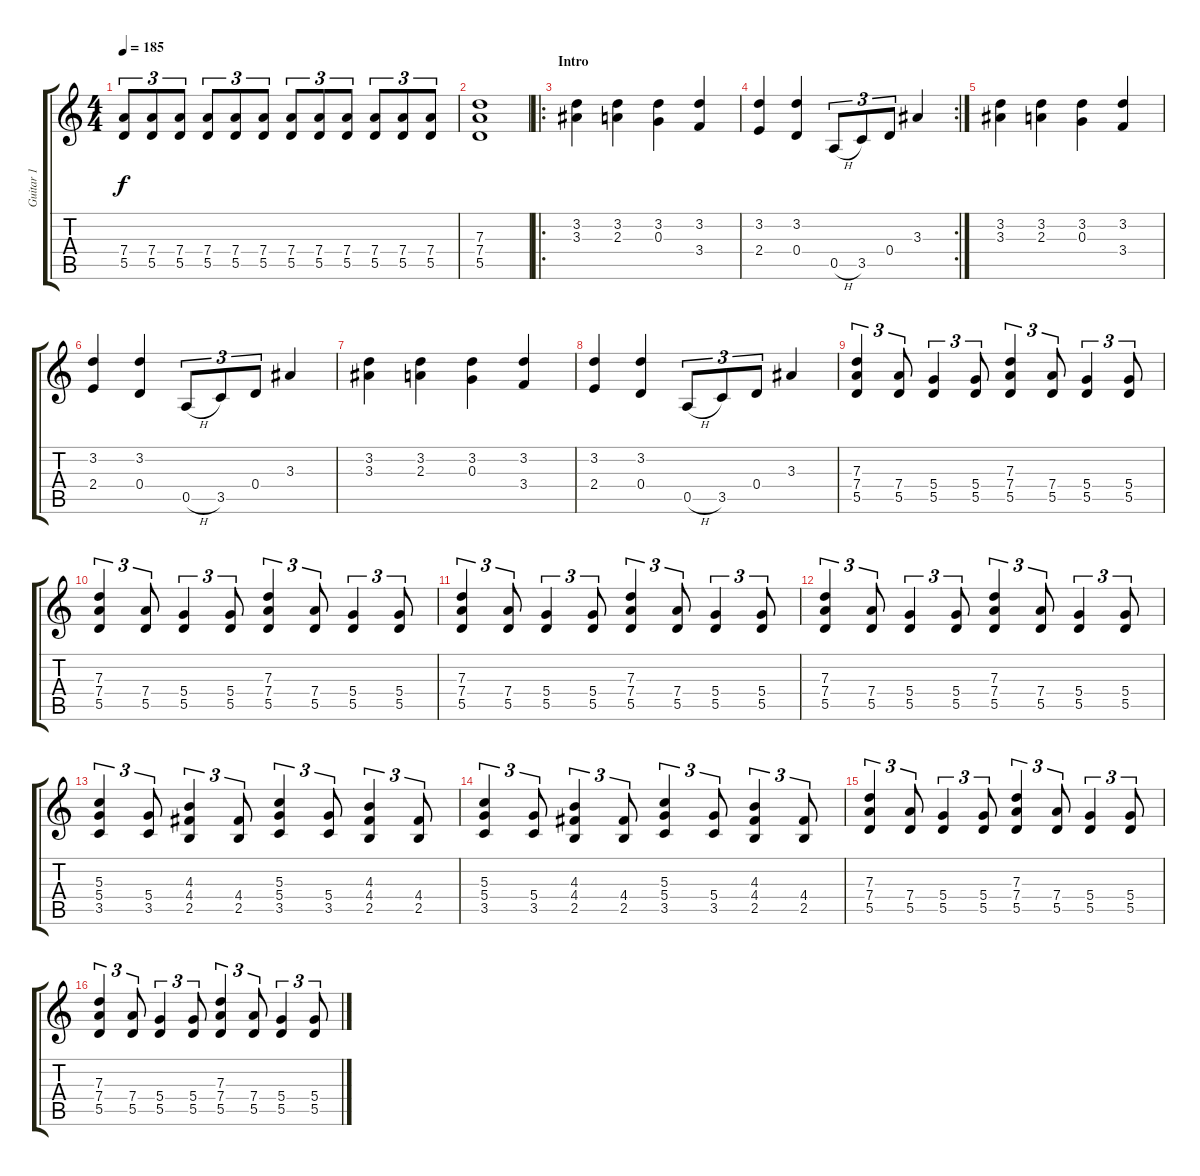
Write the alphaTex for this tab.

\track ("Guitar 1" "Guitar 1") {instrument distortionguitar}
\staff {score tabs}
\tuning (E4 B3 G3 D3 A2 E2) {hide}
\ts (4 4)
\tempo 185
\clef g2
\ks c
(7.4 5.5).8{tu (3 2) dy f} (7.4 5.5).8{tu (3 2)} (7.4 5.5).8{tu (3 2)} (7.4 5.5).8{tu (3 2)} (7.4 5.5).8{tu (3 2)} (7.4 5.5).8{tu (3 2)} (7.4 5.5).8{tu (3 2)} (7.4 5.5).8{tu (3 2)} (7.4 5.5).8{tu (3 2)} (7.4 5.5).8{tu (3 2)} (7.4 5.5).8{tu (3 2)} (7.4 5.5).8{tu (3 2)} |
(7.3 7.4 5.5).1 |
\ro
\section ("" "Intro")
(3.2 3.3).4 (3.2 2.3).4 (3.2 0.3).4 (3.2 3.4).4 |
\rc 2
(3.2 2.4).4 (3.2 0.4).4 0.5{h}.8{tu (3 2)} 3.5.8{tu (3 2)} 0.4.8{tu (3 2)} 3.3.4 |
(3.2 3.3).4 (3.2 2.3).4 (3.2 0.3).4 (3.2 3.4).4 |
(3.2 2.4).4 (3.2 0.4).4 0.5{h}.8{tu (3 2)} 3.5.8{tu (3 2)} 0.4.8{tu (3 2)} 3.3.4 |
(3.2 3.3).4 (3.2 2.3).4 (3.2 0.3).4 (3.2 3.4).4 |
(3.2 2.4).4 (3.2 0.4).4 0.5{h}.8{tu (3 2)} 3.5.8{tu (3 2)} 0.4.8{tu (3 2)} 3.3.4 |
(7.3 7.4 5.5).4{tu (3 2)} (7.4 5.5).8{tu (3 2)} (5.4 5.5).4{tu (3 2)} (5.4 5.5).8{tu (3 2)} (7.3 7.4 5.5).4{tu (3 2)} (7.4 5.5).8{tu (3 2)} (5.4 5.5).4{tu (3 2)} (5.4 5.5).8{tu (3 2)} |
(7.3 7.4 5.5).4{tu (3 2)} (7.4 5.5).8{tu (3 2)} (5.4 5.5).4{tu (3 2)} (5.4 5.5).8{tu (3 2)} (7.3 7.4 5.5).4{tu (3 2)} (7.4 5.5).8{tu (3 2)} (5.4 5.5).4{tu (3 2)} (5.4 5.5).8{tu (3 2)} |
(7.3 7.4 5.5).4{tu (3 2)} (7.4 5.5).8{tu (3 2)} (5.4 5.5).4{tu (3 2)} (5.4 5.5).8{tu (3 2)} (7.3 7.4 5.5).4{tu (3 2)} (7.4 5.5).8{tu (3 2)} (5.4 5.5).4{tu (3 2)} (5.4 5.5).8{tu (3 2)} |
(7.3 7.4 5.5).4{tu (3 2)} (7.4 5.5).8{tu (3 2)} (5.4 5.5).4{tu (3 2)} (5.4 5.5).8{tu (3 2)} (7.3 7.4 5.5).4{tu (3 2)} (7.4 5.5).8{tu (3 2)} (5.4 5.5).4{tu (3 2)} (5.4 5.5).8{tu (3 2)} |
(5.3 5.4 3.5).4{tu (3 2)} (5.4 3.5).8{tu (3 2)} (4.3 4.4 2.5).4{tu (3 2)} (4.4 2.5).8{tu (3 2)} (5.3 5.4 3.5).4{tu (3 2)} (5.4 3.5).8{tu (3 2)} (4.3 4.4 2.5).4{tu (3 2)} (4.4 2.5).8{tu (3 2)} |
(5.3 5.4 3.5).4{tu (3 2)} (5.4 3.5).8{tu (3 2)} (4.3 4.4 2.5).4{tu (3 2)} (4.4 2.5).8{tu (3 2)} (5.3 5.4 3.5).4{tu (3 2)} (5.4 3.5).8{tu (3 2)} (4.3 4.4 2.5).4{tu (3 2)} (4.4 2.5).8{tu (3 2)} |
(7.3 7.4 5.5).4{tu (3 2)} (7.4 5.5).8{tu (3 2)} (5.4 5.5).4{tu (3 2)} (5.4 5.5).8{tu (3 2)} (7.3 7.4 5.5).4{tu (3 2)} (7.4 5.5).8{tu (3 2)} (5.4 5.5).4{tu (3 2)} (5.4 5.5).8{tu (3 2)} |
(7.3 7.4 5.5).4{tu (3 2)} (7.4 5.5).8{tu (3 2)} (5.4 5.5).4{tu (3 2)} (5.4 5.5).8{tu (3 2)} (7.3 7.4 5.5).4{tu (3 2)} (7.4 5.5).8{tu (3 2)} (5.4 5.5).4{tu (3 2)} (5.4 5.5).8{tu (3 2)}
